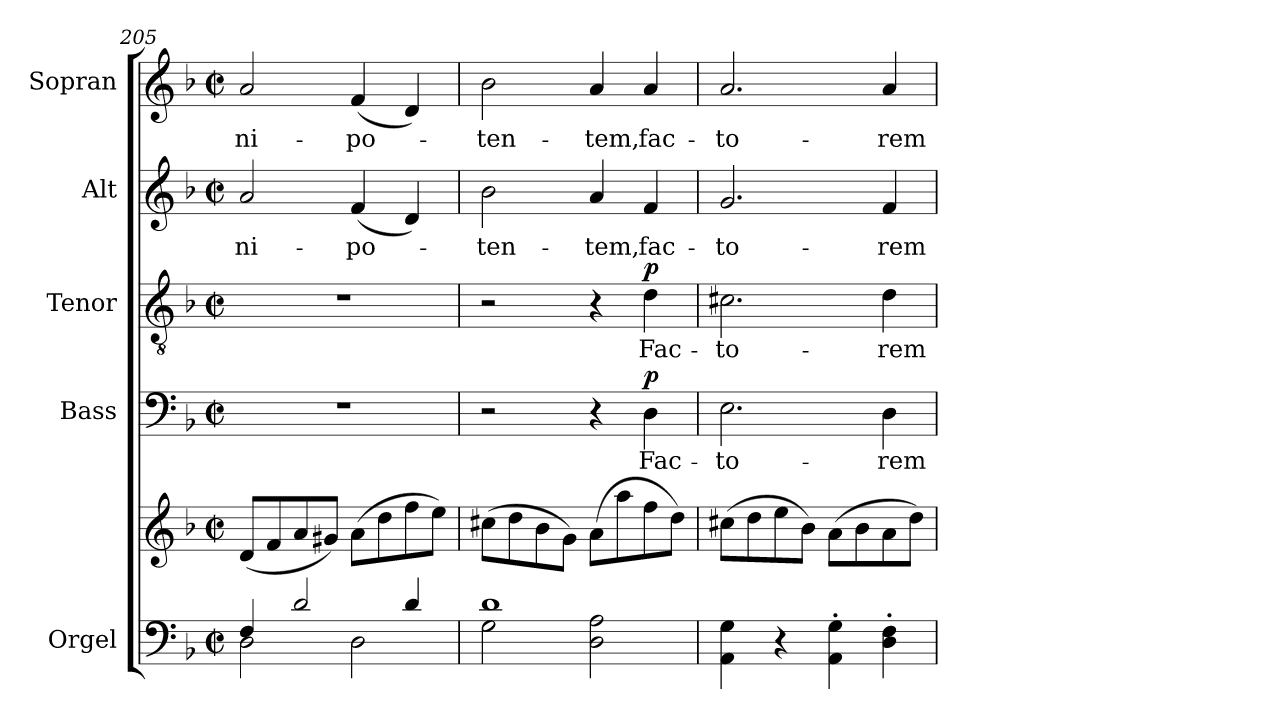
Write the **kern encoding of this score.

**kern	**kern	**kern	**text	**dynam	**kern	**text	**dynam	**kern	**text	**kern	**text
*part5	*part5	*part4	*part4	*part4	*part3	*part3	*part3	*part2	*part2	*part1	*part1
*staff6	*staff5	*staff4	*staff4	*staff4	*staff3	*staff3	*staff3	*staff2	*staff2	*staff1	*staff1
*I"Orgel	*	*I"Bass	*	*	*I"Tenor	*	*	*I"Alt	*	*I"Sopran	*
*I'Org.	*	*I'B.	*	*	*I'T.	*	*	*I'A.	*	*I'S.	*
*clefF4	*clefG2	*clefF4	*	*	*clefGv2	*	*	*clefG2	*	*clefG2	*
*k[b-]	*k[b-]	*k[b-]	*	*	*k[b-]	*	*	*k[b-]	*	*k[b-]	*
*F:	*F:	*F:	*	*	*F:	*	*	*F:	*	*F:	*
*M2/2	*M2/2	*M2/2	*	*	*M2/2	*	*	*M2/2	*	*M2/2	*
*met(c|)	*met(c|)	*met(c|)	*	*	*met(c|)	*	*	*met(c|)	*	*met(c|)	*
=205	=205	=205	=205	=205	=205	=205	=205	=205	=205	=205	=205
*^	*	*	*	*	*	*	*	*	*	*	*
!	!	!	!	!	!	!	!	!	!	!LO:LY:b	!	!LO:LY:b
4F/	2D\	(<8d/L	1r	.	.	1r	.	.	2a/	-ni-	2a/	-ni-
.	.	8f/	.	.	.	.	.	.	.	.	.	.
2d/	.	8a/	.	.	.	.	.	.	.	.	.	.
.	.	8g#X/J)	.	.	.	.	.	.	.	.	.	.
!	!	!	!	!	!	!	!	!	!	!LO:LY:b	!	!LO:LY:b
.	2D\	(>8a\L	.	.	.	.	.	.	(<4f/	-po-	(<4f/	-po-
.	.	8dd\	.	.	.	.	.	.	.	.	.	.
4d/	.	8ff\	.	.	.	.	.	.	4d/)	.	4d/)	.
.	.	8ee\J)	.	.	.	.	.	.	.	.	.	.
!!LO:PB:g=z
=206	=206	=206	=206	=206	=206	=206	=206	=206	=206	=206	=206	=206
!	!	!	!	!	!	!	!	!	!	!LO:LY:b	!	!LO:LY:b
1d	2G\	(>8cc#X\L	2r	.	.	2r	.	.	2b-\	-ten-	2b-\	-ten-
.	.	8dd\	.	.	.	.	.	.	.	.	.	.
.	.	8b-\	.	.	.	.	.	.	.	.	.	.
.	.	8g\J)	.	.	.	.	.	.	.	.	.	.
!	!	!	!	!	!	!	!	!	!	!LO:LY:b	!	!LO:LY:b
.	2D\ 2A\	(>8a\L	4r	.	.	4r	.	.	4a/	-tem,	4a/	-tem,
.	.	8aa\	.	.	.	.	.	.	.	.	.	.
!	!	!	!	!LO:LY:b	!LO:DY:a	!	!LO:LY:b	!LO:DY:a	!	!LO:LY:b	!	!LO:LY:b
.	.	8ff\	4D\	Fac-	p	4d\	Fac-	p	4f/	fac-	4a/	fac-
.	.	8dd\J)	.	.	.	.	.	.	.	.	.	.
*v	*v	*	*	*	*	*	*	*	*	*	*	*
=207	=207	=207	=207	=207	=207	=207	=207	=207	=207	=207	=207
!	!	!	!LO:LY:b	!	!	!LO:LY:b	!	!	!LO:LY:b	!	!LO:LY:b
4AA\ 4G\	(>8cc#X\L	2.E\	-to-	.	2.c#X\	-to-	.	2.g/	-to-	2.a/	-to-
.	8dd\	.	.	.	.	.	.	.	.	.	.
4r	8ee\	.	.	.	.	.	.	.	.	.	.
.	8b-\J)	.	.	.	.	.	.	.	.	.	.
4AA\'> 4G\'>	(>8a\L	.	.	.	.	.	.	.	.	.	.
.	8b-\	.	.	.	.	.	.	.	.	.	.
!	!	!	!LO:LY:b	!	!	!LO:LY:b	!	!	!LO:LY:b	!	!LO:LY:b
4D\'> 4F\'>	8a\	4D\	-rem	.	4d\	-rem	.	4f/	-rem	4a/	-rem
.	8dd\J)	.	.	.	.	.	.	.	.	.	.
=	=	=	=	=	=	=	=	=	=	=	=
*-	*-	*-	*-	*-	*-	*-	*-	*-	*-	*-	*-
